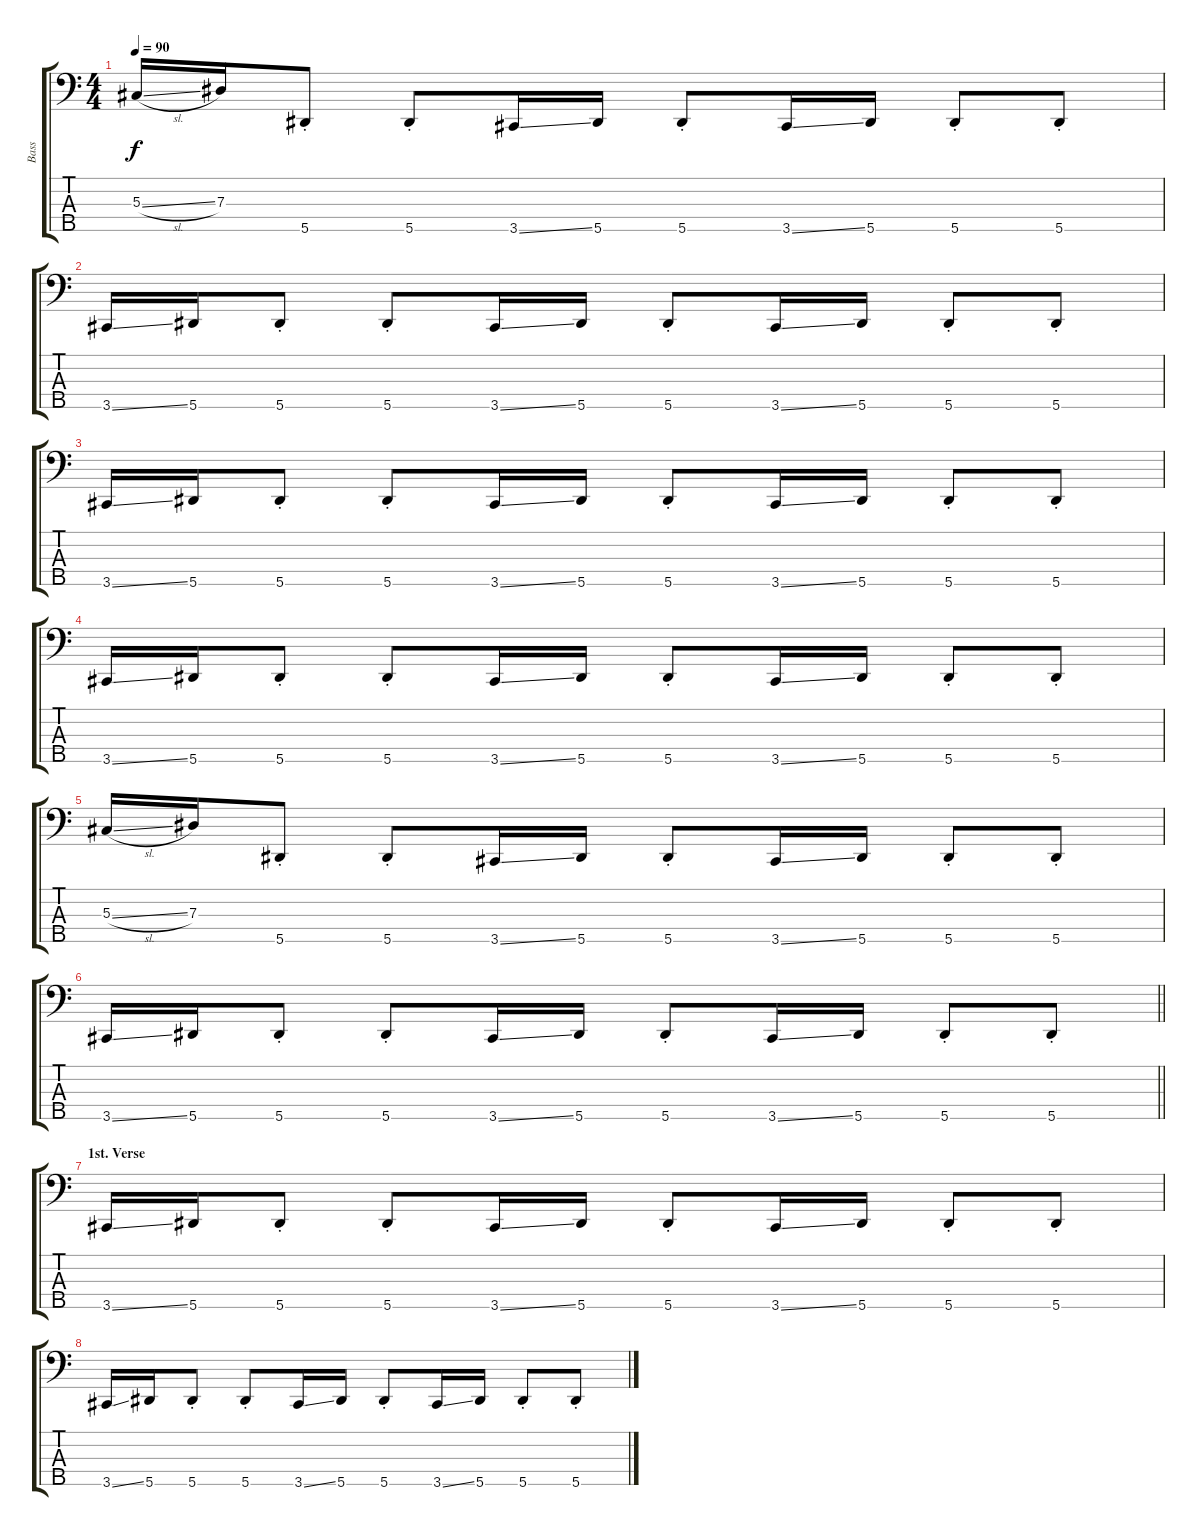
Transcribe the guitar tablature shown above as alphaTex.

\track ("Bass" "Bass") {instrument electricbassfinger}
\staff {score tabs}
\tuning (Gb2 Db2 Ab1 Eb1 Bb0) {hide}
\ts (4 4)
\tempo 90
\clef f4
\ks c
5.3{sl}.16{dy f} 7.3.16 5.5{st}.8 5.5{st}.8 3.5{ss}.16 5.5.16 5.5{st}.8 3.5{ss}.16 5.5.16 5.5{st}.8 5.5{st}.8 |
3.5{ss}.16 5.5.16 5.5{st}.8 5.5{st}.8 3.5{ss}.16 5.5.16 5.5{st}.8 3.5{ss}.16 5.5.16 5.5{st}.8 5.5{st}.8 |
3.5{ss}.16 5.5.16 5.5{st}.8 5.5{st}.8 3.5{ss}.16 5.5.16 5.5{st}.8 3.5{ss}.16 5.5.16 5.5{st}.8 5.5{st}.8 |
3.5{ss}.16 5.5.16 5.5{st}.8 5.5{st}.8 3.5{ss}.16 5.5.16 5.5{st}.8 3.5{ss}.16 5.5.16 5.5{st}.8 5.5{st}.8 |
5.3{sl}.16 7.3.16 5.5{st}.8 5.5{st}.8 3.5{ss}.16 5.5.16 5.5{st}.8 3.5{ss}.16 5.5.16 5.5{st}.8 5.5{st}.8 |
\barLineRight lightlight
3.5{ss}.16 5.5.16 5.5{st}.8 5.5{st}.8 3.5{ss}.16 5.5.16 5.5{st}.8 3.5{ss}.16 5.5.16 5.5{st}.8 5.5{st}.8 |
\section ("" "1st. Verse")
3.5{ss}.16 5.5.16 5.5{st}.8 5.5{st}.8 3.5{ss}.16 5.5.16 5.5{st}.8 3.5{ss}.16 5.5.16 5.5{st}.8 5.5{st}.8 |
3.5{ss}.16 5.5.16 5.5{st}.8 5.5{st}.8 3.5{ss}.16 5.5.16 5.5{st}.8 3.5{ss}.16 5.5.16 5.5{st}.8 5.5{st}.8
